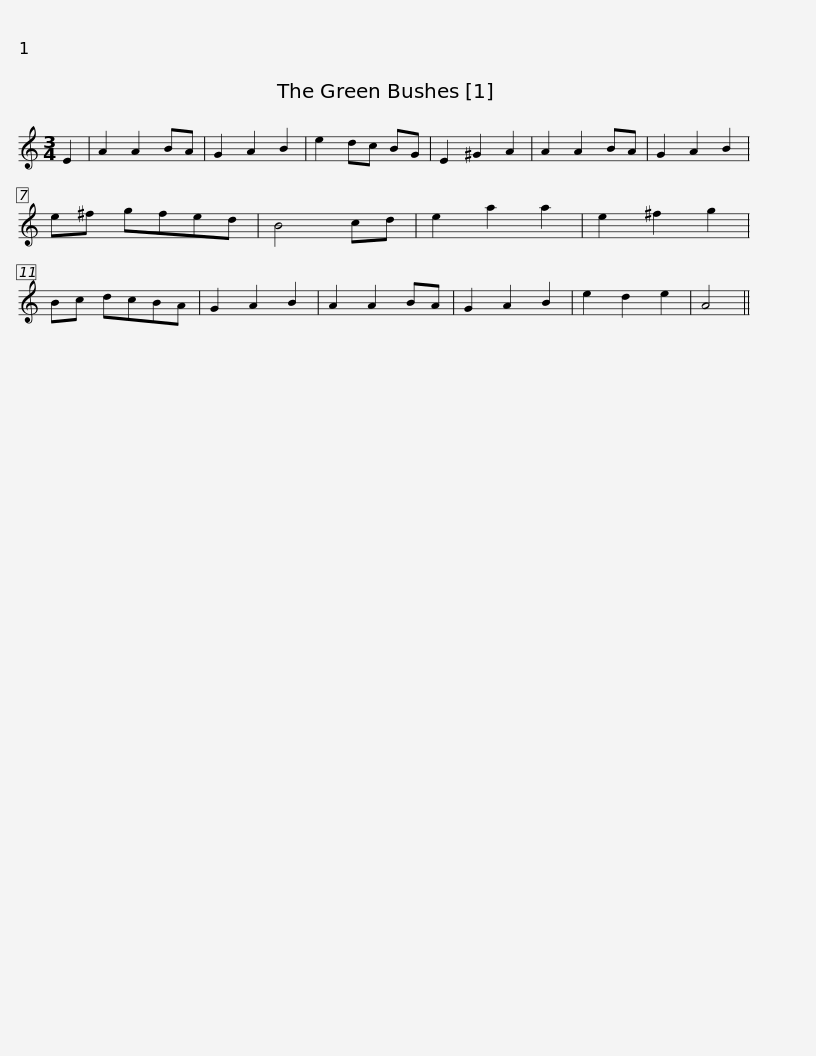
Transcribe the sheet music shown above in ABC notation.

X:1
L:1/8
M:3/4
I:linebreak $
K:C
V:1 treble
V:1
 E2 | A2 A2 BA | G2 A2 B2 | e2 dc BG | E2 ^G2 A2 | %5
 A2 A2 BA | G2 A2 B2 | e^f gfed | B4 cd | e2 a2 a2 | %10
 e2 ^f2 g2 |$ Bc dcBA | G2 A2 B2 | A2 A2 BA | G2 A2 B2 | %15
 e2 d2 e2 | A4 || %17
